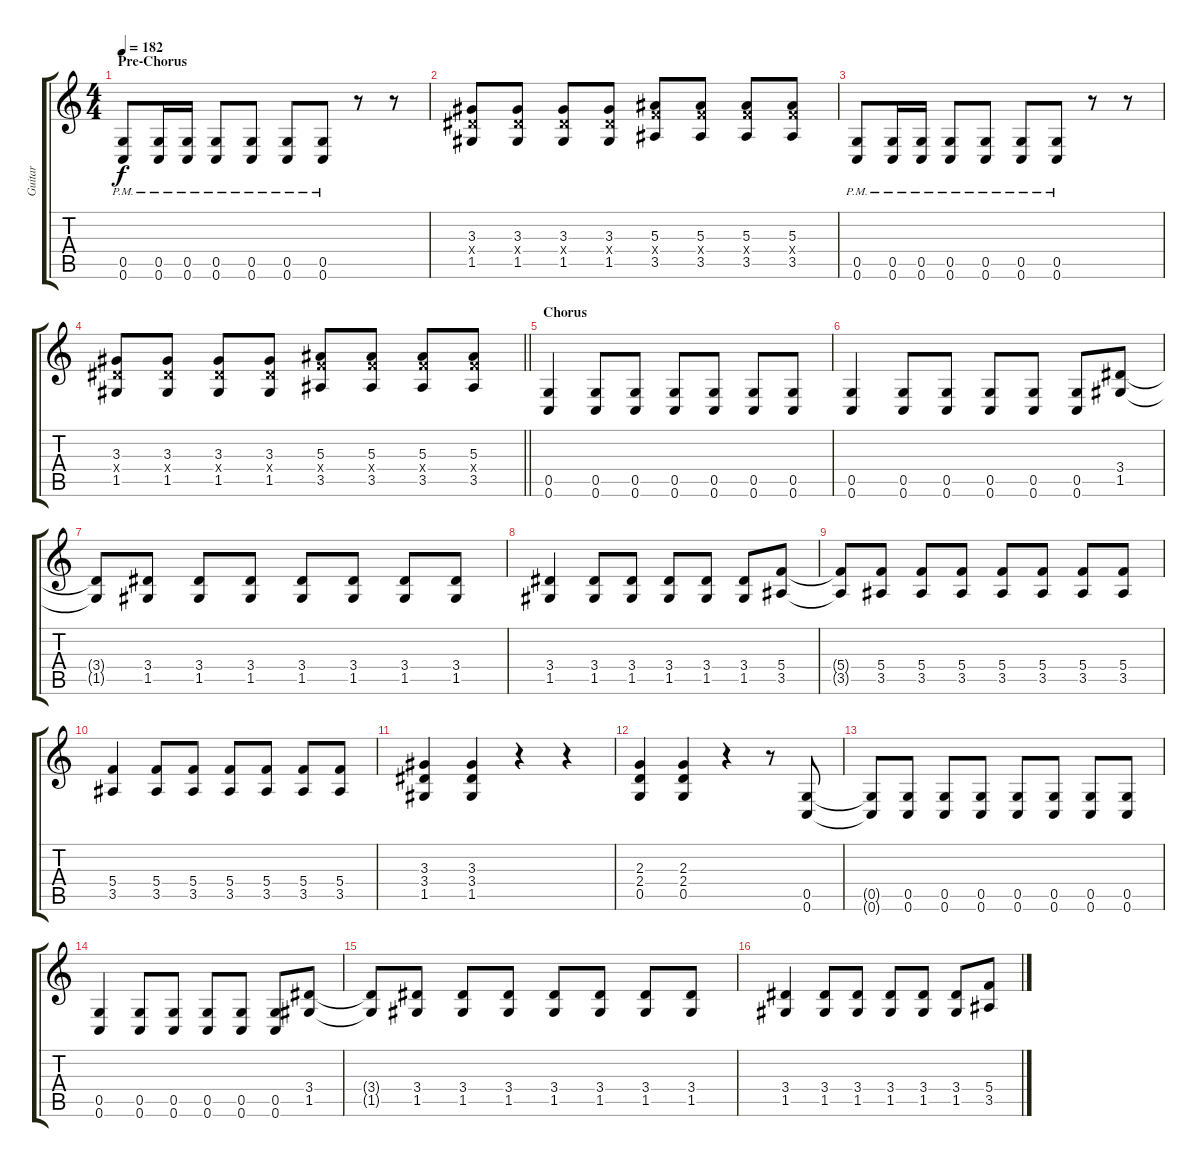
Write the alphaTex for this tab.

\track ("Guitar" "Guitar") {instrument distortionguitar}
\staff {score tabs}
\tuning (D4 A3 F3 C3 G2 C2) {hide}
\ts (4 4)
\section ("" "Pre-Chorus")
\tempo 182
\clef g2
\ks c
(0.5{pm} 0.6{pm}).8{dy f} (0.5{pm} 0.6{pm}).16 (0.5{pm} 0.6{pm}).16 (0.5{pm} 0.6{pm}).8 (0.5{pm} 0.6{pm}).8 (0.5{pm} 0.6{pm}).8 (0.5{pm} 0.6{pm}).8 r.8 r.8 |
(3.3 3.4{x} 1.5).8 (3.3 3.4{x} 1.5).8 (3.3 3.4{x} 1.5).8 (3.3 3.4{x} 1.5).8 (5.3 5.4{x} 3.5).8 (5.3 5.4{x} 3.5).8 (5.3 5.4{x} 3.5).8 (5.3 5.4{x} 3.5).8 |
(0.5{pm} 0.6{pm}).8 (0.5{pm} 0.6{pm}).16 (0.5{pm} 0.6{pm}).16 (0.5{pm} 0.6{pm}).8 (0.5{pm} 0.6{pm}).8 (0.5{pm} 0.6{pm}).8 (0.5{pm} 0.6{pm}).8 r.8 r.8 |
\barLineRight lightlight
(3.3 3.4{x} 1.5).8 (3.3 3.4{x} 1.5).8 (3.3 3.4{x} 1.5).8 (3.3 3.4{x} 1.5).8 (5.3 5.4{x} 3.5).8 (5.3 5.4{x} 3.5).8 (5.3 5.4{x} 3.5).8 (5.3 5.4{x} 3.5).8 |
\section ("" "Chorus")
(0.5 0.6).4 (0.5 0.6).8 (0.5 0.6).8 (0.5 0.6).8 (0.5 0.6).8 (0.5 0.6).8 (0.5 0.6).8 |
(0.5 0.6).4 (0.5 0.6).8 (0.5 0.6).8 (0.5 0.6).8 (0.5 0.6).8 (0.5 0.6).8 (3.4 1.5).8 |
(3.4{t} 1.5{t}).8 (3.4 1.5).8 (3.4 1.5).8 (3.4 1.5).8 (3.4 1.5).8 (3.4 1.5).8 (3.4 1.5).8 (3.4 1.5).8 |
(3.4 1.5).4 (3.4 1.5).8 (3.4 1.5).8 (3.4 1.5).8 (3.4 1.5).8 (3.4 1.5).8 (5.4 3.5).8 |
(5.4{t} 3.5{t}).8 (5.4 3.5).8 (5.4 3.5).8 (5.4 3.5).8 (5.4 3.5).8 (5.4 3.5).8 (5.4 3.5).8 (5.4 3.5).8 |
(5.4 3.5).4 (5.4 3.5).8 (5.4 3.5).8 (5.4 3.5).8 (5.4 3.5).8 (5.4 3.5).8 (5.4 3.5).8 |
(3.3 3.4 1.5).4 (3.3 3.4 1.5).4 r.4 r.4 |
(2.3 2.4 0.5).4 (2.3 2.4 0.5).4 r.4 r.8 (0.5 0.6).8 |
(0.5{t} 0.6{t}).8 (0.5 0.6).8 (0.5 0.6).8 (0.5 0.6).8 (0.5 0.6).8 (0.5 0.6).8 (0.5 0.6).8 (0.5 0.6).8 |
(0.5 0.6).4 (0.5 0.6).8 (0.5 0.6).8 (0.5 0.6).8 (0.5 0.6).8 (0.5 0.6).8 (3.4 1.5).8 |
(3.4{t} 1.5{t}).8 (3.4 1.5).8 (3.4 1.5).8 (3.4 1.5).8 (3.4 1.5).8 (3.4 1.5).8 (3.4 1.5).8 (3.4 1.5).8 |
(3.4 1.5).4 (3.4 1.5).8 (3.4 1.5).8 (3.4 1.5).8 (3.4 1.5).8 (3.4 1.5).8 (5.4 3.5).8
